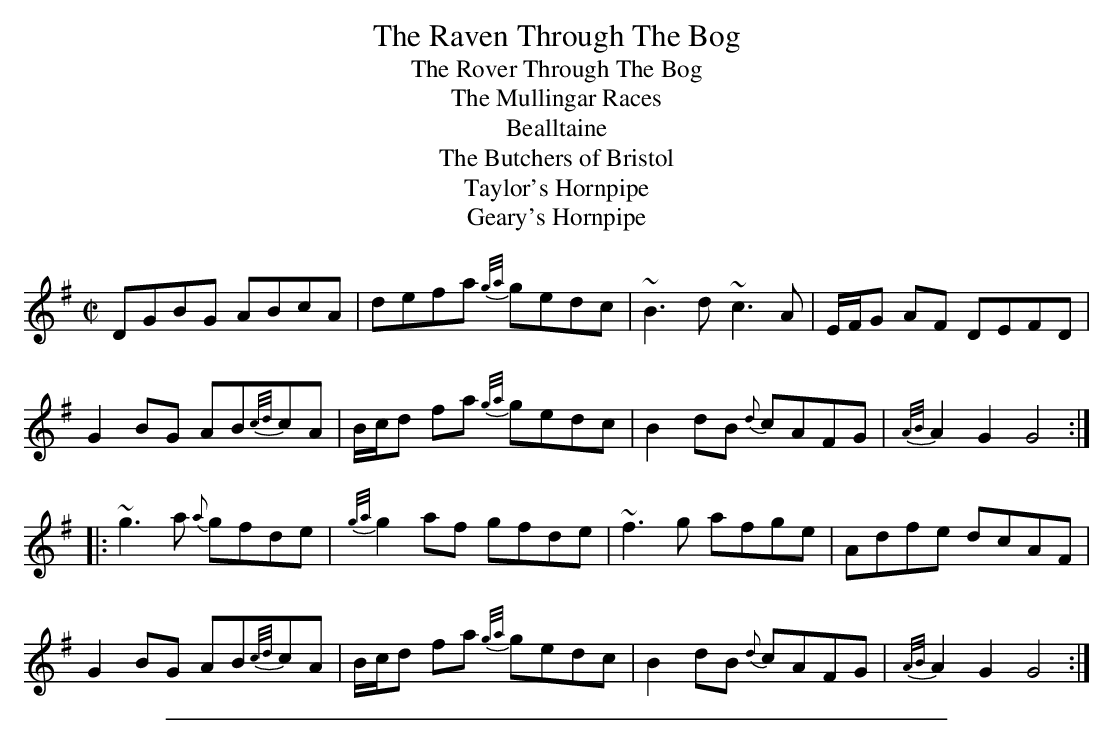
X:1
T: The Raven Through The Bog
T: The Rover Through The Bog
T: The Mullingar Races
T: Bealltaine
T: The Butchers of Bristol
T: Taylor's Hornpipe
T: Geary's Hornpipe
M:C|
L:1/8
K:G
DGBG ABcA | defa {g/a/} gedc | ~B3d ~c3A | E/F/G AF DEFD |
G2 BG AB{c/d/}cA | B/c/d fa {g/a/}gedc | B2 dB {d}cAFG | {A/B/}A2 G2 G4 :|
|: ~g3a {a}gfde | {g/a/}g2 af gfde | ~f3g afge | Adfe dcAF |
G2 BG AB{c/d/}cA | B/c/d fa {g/a/}gedc | B2 dB {d}cAFG | {A/B/}A2 G2 G4 :|
